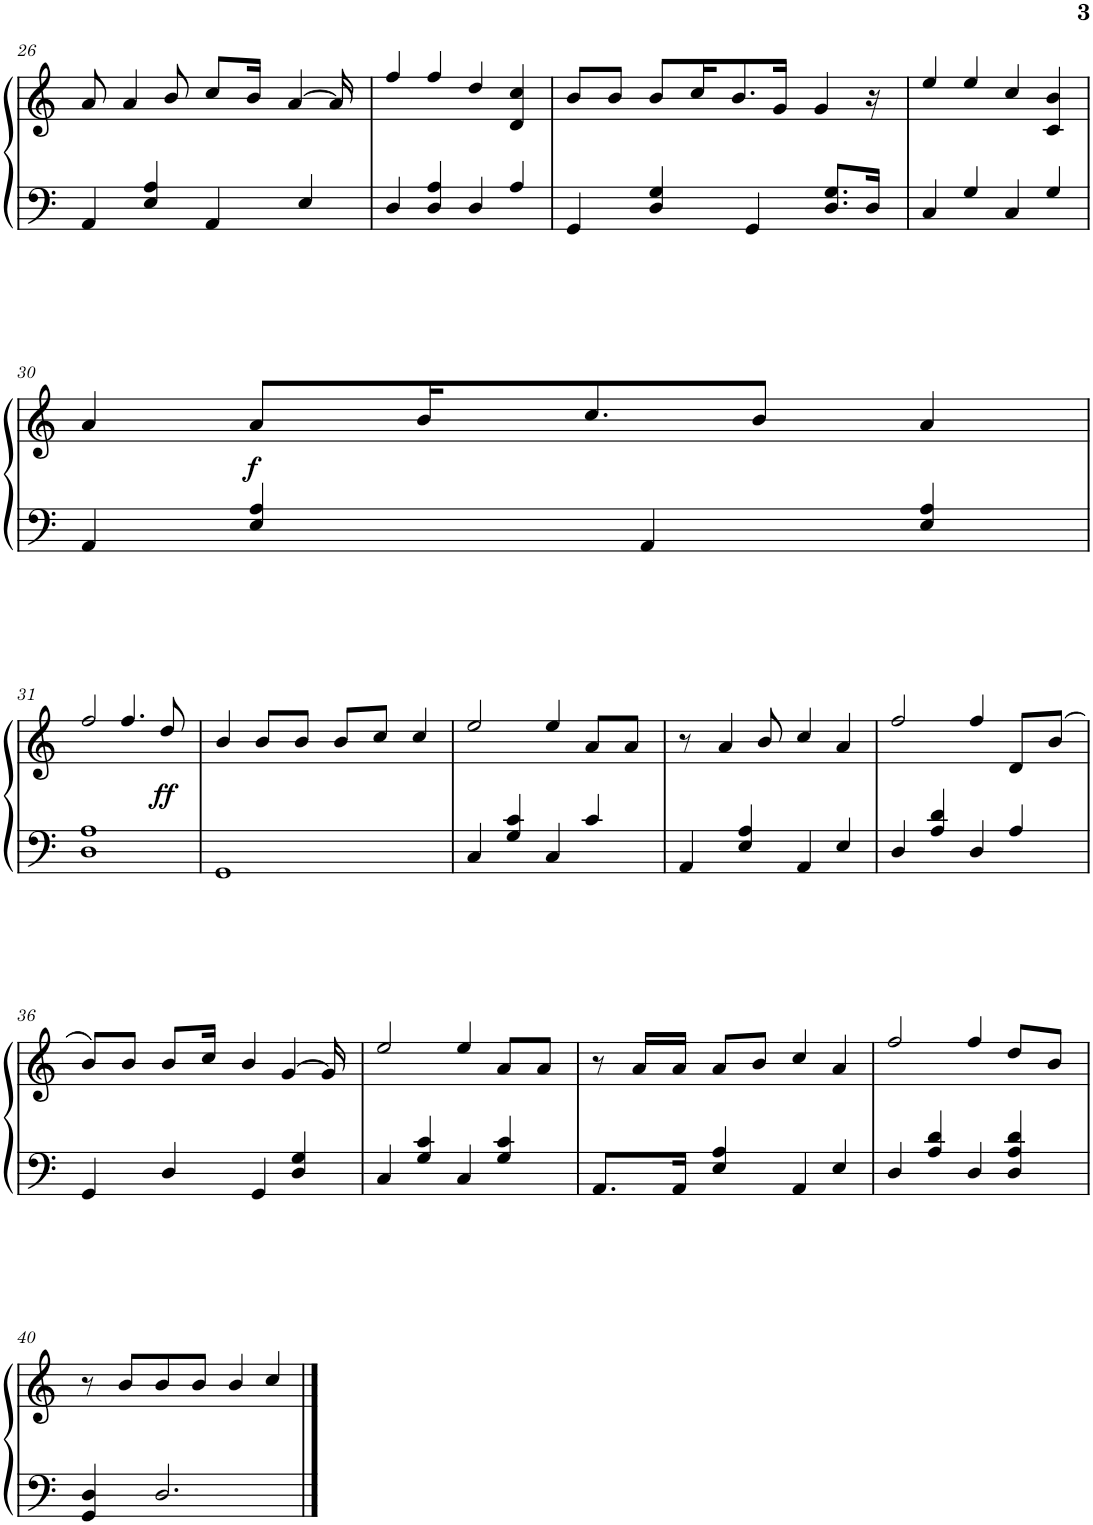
**kern	**kern	**dynam
*part1	*part1	*part1
*staff2	*staff1	*staff1/2
*I"Piano	*	*
*I'Pno	*	*
!!LO:PB:g=z
*clefF4	*clefG2	*
*k[]	*k[]	*
*M4/4	*M4/4	*
=26	=26	=26
4AA/	8a/	.
.	4a/	.
4E/ 4A/	.	.
.	8b/	.
4AA/	8cc/L	.
.	16b/Jk	.
.	[>4a/	.
4E/	.	.
.	16a/]	.
=27	=27	=27
4D/	4ff/	.
4D/ 4A/	4ff/	.
4D/	4dd/	.
4A/	4d/ 4cc/	.
=28	=28	=28
4GG/	8b/L	.
.	8b/J	.
4D/ 4G/	8b/L	.
.	16cc/K	.
.	8.b/	.
4GG/	.	.
.	16g/Jk	.
.	4g/	.
8.D/ 8.G/L	.	.
16D/Jk	16r	.
=29	=29	=29
4C/	4ee/	.
4G/	4ee/	.
4C/	4cc/	.
4G/	4c/ 4b/	.
!!LO:LB:g=z
=30	=30	=30
4AA/	4a/	.
!	!	!LO:DY:b
4E/ 4A/	8a/L	f
.	16b/K	.
.	8.cc/	.
4AA/	.	.
.	8b/J	.
4E/ 4A/	4a/	.
!!LO:LB:g=z
=31	=31	=31
*^	*	*
1A	1D	2ff/	.
.	.	4.ff/	.
!	!	!	!LO:DY:b
.	.	8dd/	ff
*v	*v	*	*
=32	=32	=32
1GG	4b/	.
.	8b/L	.
.	8b/J	.
.	8b/L	.
.	8cc/J	.
.	4cc/	.
=33	=33	=33
4C/	2ee/	.
4G/ 4c/	.	.
4C/	4ee/	.
4c/	8a/L	.
.	8a/J	.
=34	=34	=34
4AA/	8r	.
.	4a/	.
4E/ 4A/	.	.
.	8b/	.
4AA/	4cc/	.
4E/	4a/	.
=35	=35	=35
4D/	2ff/	.
4A/ 4d/	.	.
4D/	4ff/	.
4A/	8d/L	.
.	(>8b/J	.
!!LO:LB:g=z
=36	=36	=36
4GG/	8b/L)	.
.	8b/J	.
4D/	8b/L	.
.	16cc/Jk	.
.	4b/	.
4GG/	.	.
.	[>4g/	.
4D/ 4G/	.	.
.	16g/]	.
=37	=37	=37
4C/	2ee/	.
4G/ 4c/	.	.
4C/	4ee/	.
4G/ 4c/	8a/L	.
.	8a/J	.
=38	=38	=38
8.AA/L	8r	.
.	16a/LL	.
16AA/Jk	16a/JJ	.
4E/ 4A/	8a/L	.
.	8b/J	.
4AA/	4cc/	.
4E/	4a/	.
=39	=39	=39
4D/	2ff/	.
4A/ 4d/	.	.
4D/	4ff/	.
4D/ 4A/ 4d/	8dd/L	.
.	8b/J	.
!!LO:LB:g=z
=40	=40	=40
4GG/ 4D/	8r	.
.	8b/L	.
2.D/	8b/	.
.	8b/J	.
.	4b/	.
.	4cc/	.
==	==	==
*-	*-	*-
